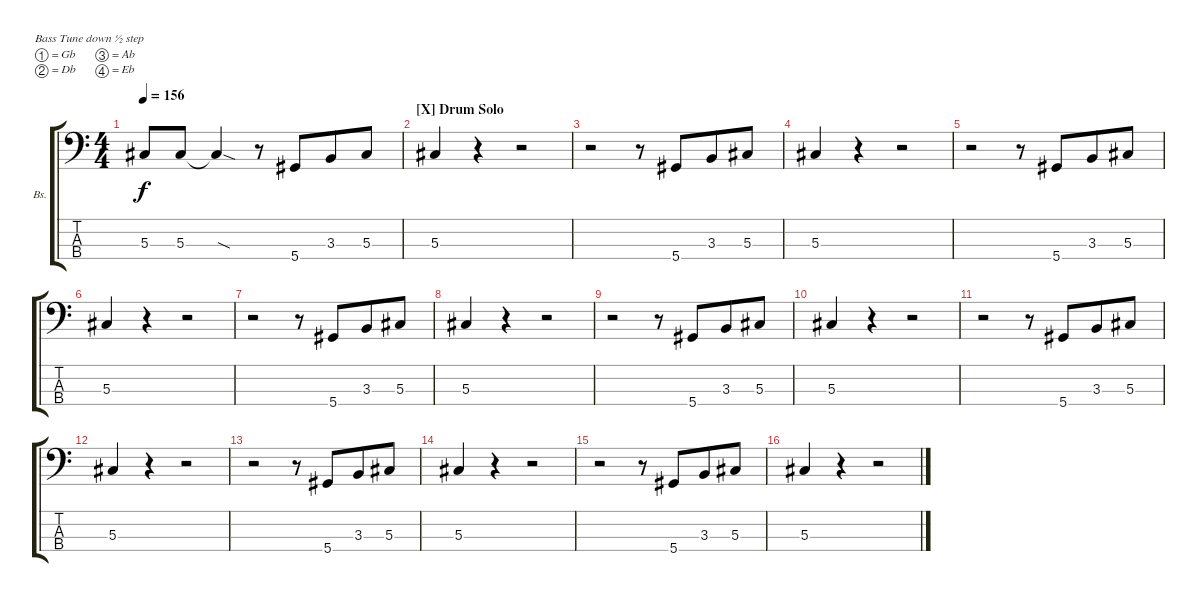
\defaultSystemsLayout 4
\bracketExtendMode groupsimilarinstruments
\firstSystemTrackNameOrientation horizontal
\otherSystemsTrackNameOrientation horizontal
\track ("Bass" "Bs.") {instrument electricbassfinger}
\staff {score tabs}
\tuning (Gb2 Db2 Ab1 Eb1)
\ts (4 4)
\tempo 156
\clef f4
\ks c
5.3.8{dy f} 5.3.8 5.3{sod t}.4 r.8 5.4.8{beam merge} 3.3.8 5.3.8 |
\section ("X" "Drum Solo")
5.3.4 r.4 r.2 |
r.2 r.8 5.4.8{beam merge} 3.3.8 5.3.8 |
5.3.4 r.4 r.2 |
r.2 r.8 5.4.8{beam merge} 3.3.8 5.3.8 |
5.3.4 r.4 r.2 |
r.2 r.8 5.4.8{beam merge} 3.3.8 5.3.8 |
5.3.4 r.4 r.2 |
r.2 r.8 5.4.8{beam merge} 3.3.8 5.3.8 |
5.3.4 r.4 r.2 |
r.2 r.8 5.4.8{beam merge} 3.3.8 5.3.8 |
5.3.4 r.4 r.2 |
r.2 r.8 5.4.8{beam merge} 3.3.8 5.3.8 |
5.3.4 r.4 r.2 |
r.2 r.8 5.4.8{beam merge} 3.3.8 5.3.8 |
5.3.4 r.4 r.2
